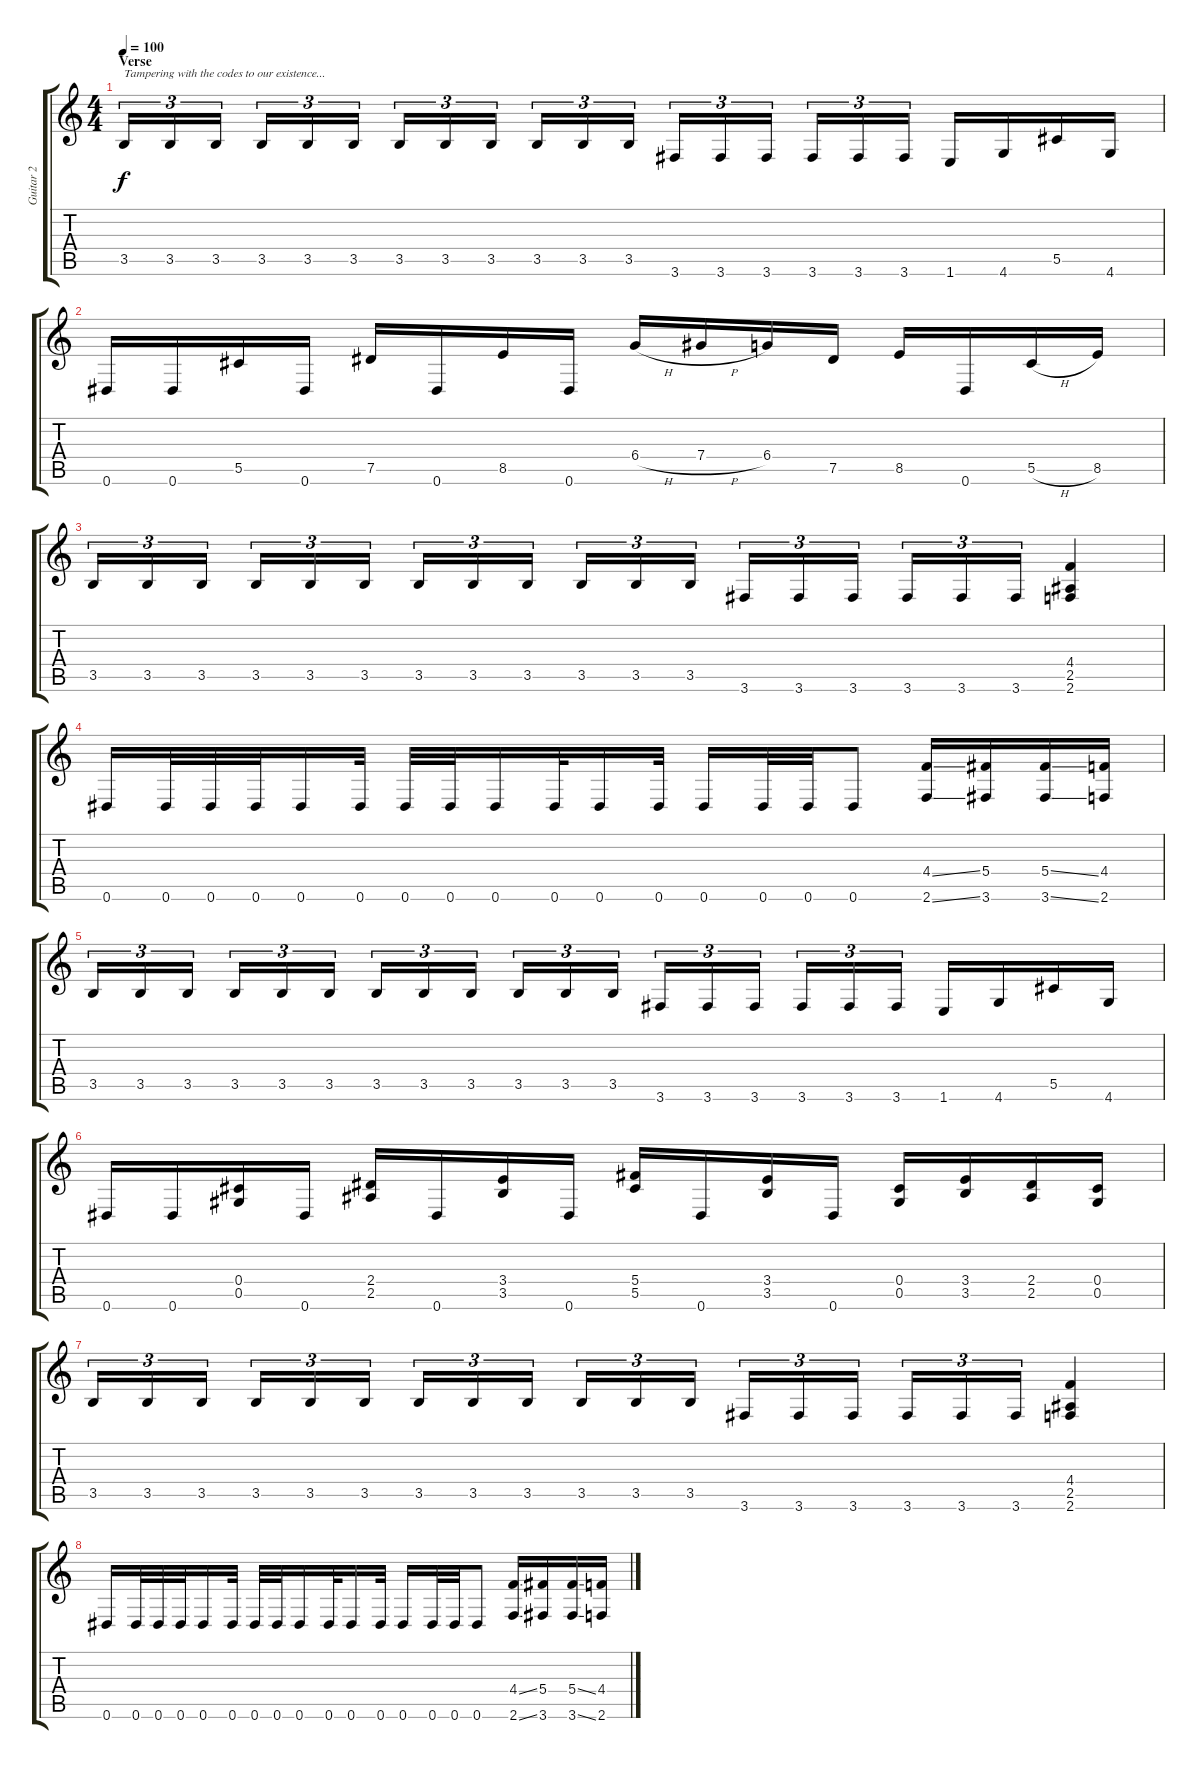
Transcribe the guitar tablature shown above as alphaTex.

\track ("Guitar 2" "Guitar 2") {instrument distortionguitar}
\staff {score tabs}
\tuning (Eb4 Bb3 Gb3 Db3 Ab2 Eb2) {hide}
\ts (4 4)
\section ("" "Verse")
\tempo 100
\clef g2
\ks c
3.5.16{tu (3 2) txt "Tampering with the codes to our existence..." dy f} 3.5.16{tu (3 2)} 3.5.16{tu (3 2)} 3.5.16{tu (3 2)} 3.5.16{tu (3 2)} 3.5.16{tu (3 2)} 3.5.16{tu (3 2)} 3.5.16{tu (3 2)} 3.5.16{tu (3 2)} 3.5.16{tu (3 2)} 3.5.16{tu (3 2)} 3.5.16{tu (3 2)} 3.6.16{tu (3 2)} 3.6.16{tu (3 2)} 3.6.16{tu (3 2)} 3.6.16{tu (3 2)} 3.6.16{tu (3 2)} 3.6.16{tu (3 2)} 1.6.16 4.6.16 5.5.16 4.6.16 |
0.6.16 0.6.16 5.5.16 0.6.16 7.5.16 0.6.16 8.5.16 0.6.16 6.4{h}.16 7.4{h}.16 6.4.16 7.5.16 8.5.16 0.6.16 5.5{h}.16 8.5.16 |
3.5.16{tu (3 2)} 3.5.16{tu (3 2)} 3.5.16{tu (3 2)} 3.5.16{tu (3 2)} 3.5.16{tu (3 2)} 3.5.16{tu (3 2)} 3.5.16{tu (3 2)} 3.5.16{tu (3 2)} 3.5.16{tu (3 2)} 3.5.16{tu (3 2)} 3.5.16{tu (3 2)} 3.5.16{tu (3 2)} 3.6.16{tu (3 2)} 3.6.16{tu (3 2)} 3.6.16{tu (3 2)} 3.6.16{tu (3 2)} 3.6.16{tu (3 2)} 3.6.16{tu (3 2)} (4.4 2.5 2.6).4 |
0.6.16 0.6.32 0.6.32 0.6.32 0.6.16 0.6.32 0.6.32 0.6.32 0.6.16 0.6.32 0.6.16 0.6.32 0.6.16 0.6.32 0.6.32 0.6.8 (4.4{ss} 2.6{ss}).16 (5.4 3.6).16 (5.4{ss} 3.6{ss}).16 (4.4 2.6).16 |
3.5.16{tu (3 2)} 3.5.16{tu (3 2)} 3.5.16{tu (3 2)} 3.5.16{tu (3 2)} 3.5.16{tu (3 2)} 3.5.16{tu (3 2)} 3.5.16{tu (3 2)} 3.5.16{tu (3 2)} 3.5.16{tu (3 2)} 3.5.16{tu (3 2)} 3.5.16{tu (3 2)} 3.5.16{tu (3 2)} 3.6.16{tu (3 2)} 3.6.16{tu (3 2)} 3.6.16{tu (3 2)} 3.6.16{tu (3 2)} 3.6.16{tu (3 2)} 3.6.16{tu (3 2)} 1.6.16 4.6.16 5.5.16 4.6.16 |
0.6.16 0.6.16 (0.4 0.5).16 0.6.16 (2.4 2.5).16 0.6.16 (3.4 3.5).16 0.6.16 (5.4 5.5).16 0.6.16 (3.4 3.5).16 0.6.16 (0.4 0.5).16 (3.4 3.5).16 (2.4 2.5).16 (0.4 0.5).16 |
3.5.16{tu (3 2)} 3.5.16{tu (3 2)} 3.5.16{tu (3 2)} 3.5.16{tu (3 2)} 3.5.16{tu (3 2)} 3.5.16{tu (3 2)} 3.5.16{tu (3 2)} 3.5.16{tu (3 2)} 3.5.16{tu (3 2)} 3.5.16{tu (3 2)} 3.5.16{tu (3 2)} 3.5.16{tu (3 2)} 3.6.16{tu (3 2)} 3.6.16{tu (3 2)} 3.6.16{tu (3 2)} 3.6.16{tu (3 2)} 3.6.16{tu (3 2)} 3.6.16{tu (3 2)} (4.4 2.5 2.6).4 |
0.6.16 0.6.32 0.6.32 0.6.32 0.6.16 0.6.32 0.6.32 0.6.32 0.6.16 0.6.32 0.6.16 0.6.32 0.6.16 0.6.32 0.6.32 0.6.8 (4.4{ss} 2.6{ss}).16 (5.4 3.6).16 (5.4{ss} 3.6{ss}).16 (4.4 2.6).16
